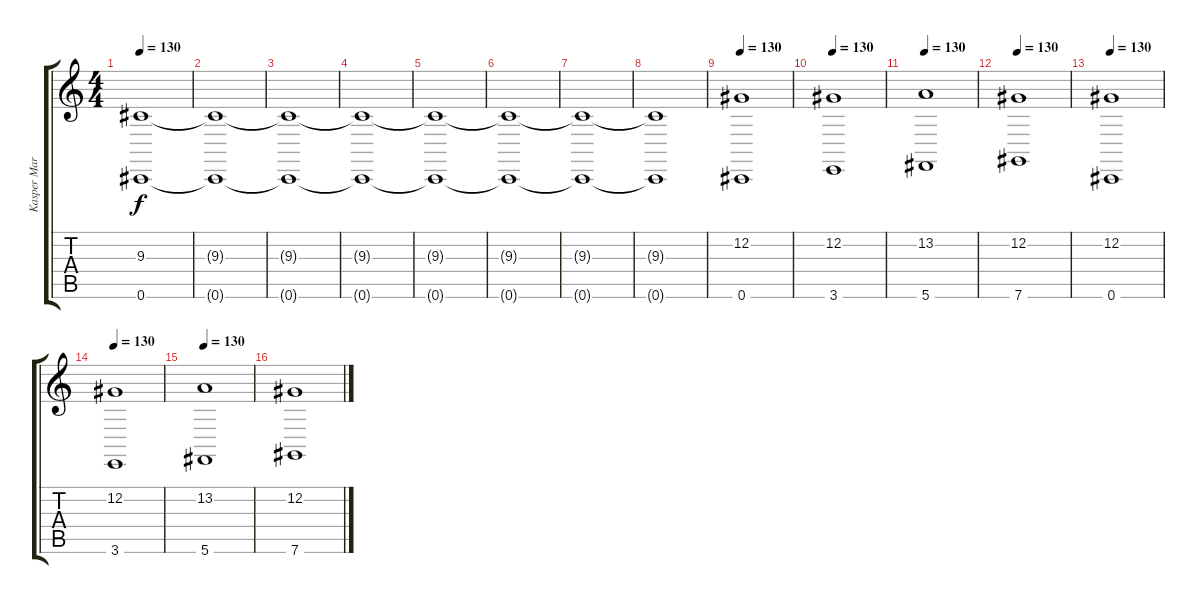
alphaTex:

\track ("Kasper Martenson" "Kasper Mar") {instrument synthstrings1}
\staff {score tabs}
\tuning (Db4 Ab3 E3 B2 Gb2 Db2) {hide}
\ts (4 4)
\tempo 130
\clef g2
\ks c
(9.3 0.6).1{dy f} |
(9.3{t} 0.6{t}).1 |
(9.3{t} 0.6{t}).1 |
(9.3{t} 0.6{t}).1 |
(9.3{t} 0.6{t}).1 |
(9.3{t} 0.6{t}).1 |
(9.3{t} 0.6{t}).1 |
(9.3{t} 0.6{t}).1 |
\tempo 130
(12.2 0.6).1{volume 12} |
\tempo 130
(12.2 3.6).1 |
\tempo 130
(13.2 5.6).1 |
\tempo 130
(12.2 7.6).1 |
\tempo 130
(12.2 0.6).1{volume 12} |
\tempo 130
(12.2 3.6).1 |
\tempo 130
(13.2 5.6).1 |
(12.2 7.6).1
